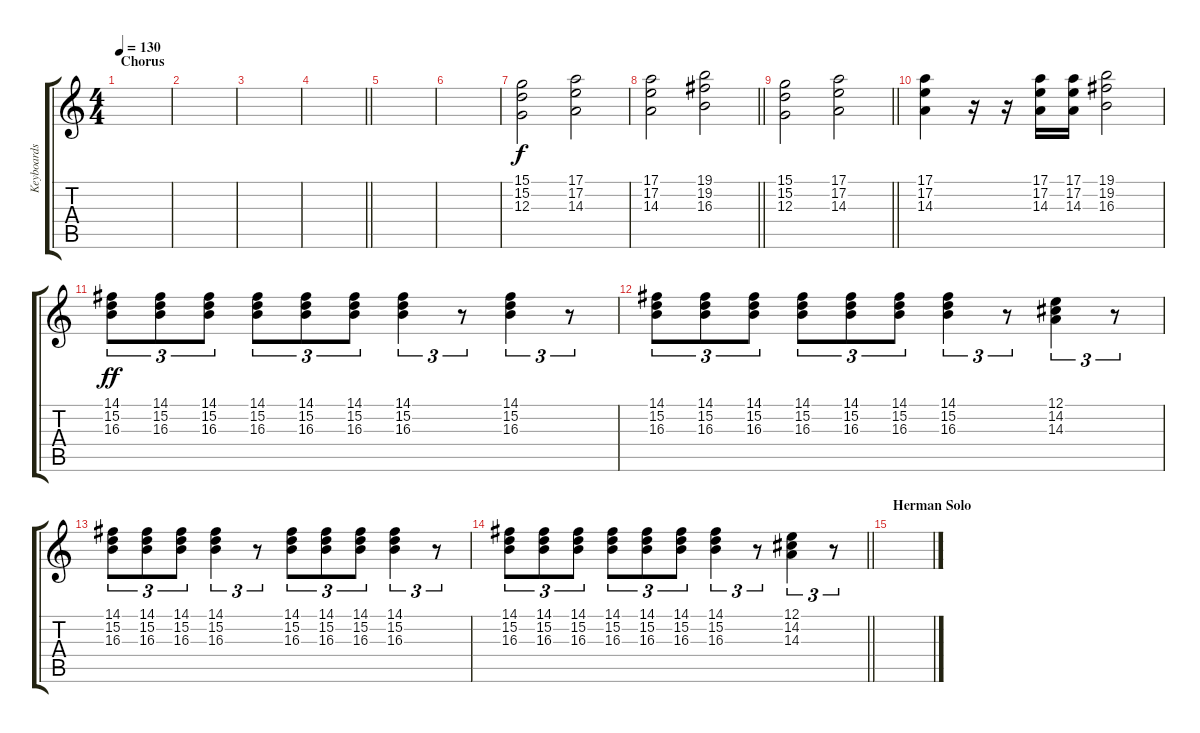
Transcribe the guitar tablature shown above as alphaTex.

\track ("Keyboards - Vadim Pruzhanov" "Keyboards ") {instrument trumpet}
\staff {score tabs}
\tuning (E4 B3 G3 D3 A2 E2) {hide}
\ts (4 4)
\section ("" "Chorus")
\tempo 130
\clef g2
\ks c
|
|
|
\barLineRight lightlight
|
|
|
(15.1 15.2 12.3).2{volume 13 instrument trumpet} (17.1 17.2 14.3).2 |
\barLineRight lightlight
(17.1 17.2 14.3).2 (19.1 19.2 16.3).2 |
\section ("" "")
\barLineRight lightlight
(15.1 15.2 12.3).2 (17.1 17.2 14.3).2 |
(17.1 17.2 14.3).4 r.16 r.16 (17.1 17.2 14.3).16 (17.1 17.2 14.3).16 (19.1 19.2 16.3).2 |
(14.1 15.2 16.3).8{tu (3 2) dy ff} (14.1 15.2 16.3).8{tu (3 2)} (14.1 15.2 16.3).8{tu (3 2)} (14.1 15.2 16.3).8{tu (3 2)} (14.1 15.2 16.3).8{tu (3 2)} (14.1 15.2 16.3).8{tu (3 2)} (14.1 15.2 16.3).4{tu (3 2)} r.8{tu (3 2)} (14.1 15.2 16.3).4{tu (3 2)} r.8{tu (3 2)} |
(14.1 15.2 16.3).8{tu (3 2)} (14.1 15.2 16.3).8{tu (3 2)} (14.1 15.2 16.3).8{tu (3 2)} (14.1 15.2 16.3).8{tu (3 2)} (14.1 15.2 16.3).8{tu (3 2)} (14.1 15.2 16.3).8{tu (3 2)} (14.1 15.2 16.3).4{tu (3 2)} r.8{tu (3 2)} (12.1 14.2 14.3).4{tu (3 2)} r.8{tu (3 2)} |
(14.1 15.2 16.3).8{tu (3 2)} (14.1 15.2 16.3).8{tu (3 2)} (14.1 15.2 16.3).8{tu (3 2)} (14.1 15.2 16.3).4{tu (3 2)} r.8{tu (3 2)} (14.1 15.2 16.3).8{tu (3 2)} (14.1 15.2 16.3).8{tu (3 2)} (14.1 15.2 16.3).8{tu (3 2)} (14.1 15.2 16.3).4{tu (3 2)} r.8{tu (3 2)} |
\barLineRight lightlight
(14.1 15.2 16.3).8{tu (3 2)} (14.1 15.2 16.3).8{tu (3 2)} (14.1 15.2 16.3).8{tu (3 2)} (14.1 15.2 16.3).8{tu (3 2)} (14.1 15.2 16.3).8{tu (3 2)} (14.1 15.2 16.3).8{tu (3 2)} (14.1 15.2 16.3).4{tu (3 2)} r.8{tu (3 2)} (12.1 14.2 14.3).4{tu (3 2)} r.8{tu (3 2)} |
\section ("" "Herman Solo")
